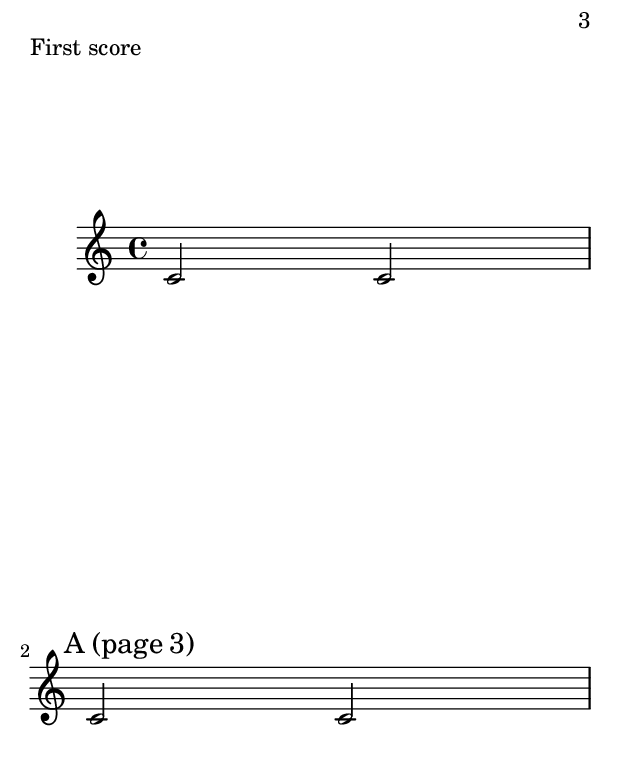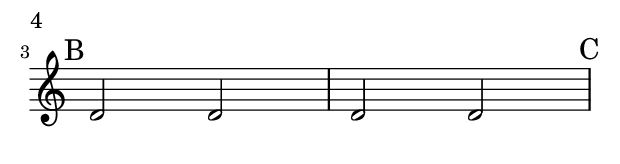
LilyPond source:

%% Do not edit this file; it is auto-generated from LSR!
%% Tags: spacing
\version "2.11.35"

\header {
  texidoc = "Page labels may be placed inside music or at top-level,
and refered to in markups."
}
% begin verbatim
#(set-default-paper-size "a6")

#(define-markup-command (toc-line layout props label text) (symbol? markup?)
  (interpret-markup layout props
   (markup #:fill-line (text #:page-ref label "8" "?"))))

\book {
  \markup \huge \fill-line { \null "Title Page" \null }

  \pageBreak

  \label #'toc
  \markup \column {
    \large \fill-line { \null "Table of contents" \null }
    \toc-line #'toc "Table of contents"
    \toc-line #'firstScore "First Score"
    \toc-line #'markA "Mark A"
    \toc-line #'markB "Mark B"
    \toc-line #'markC "Mark C"
    \toc-line #'unknown "Unknown label"
  }

  \pageBreak

  \label #'firstScore
  \score {
    { c'2 c'
      \mark \markup { A (page \concat { \page-ref #'markA "0" "?" ) }} \label #'markA 
      c' c'
      \pageBreak
      \mark "B" \label #'markB
      d' d'
      d' d'
      \once \override Score . RehearsalMark #'break-visibility = #begin-of-line-invisible
      \mark "C" \label #'markC
    }
    \header { piece = "First score" }
  }
}